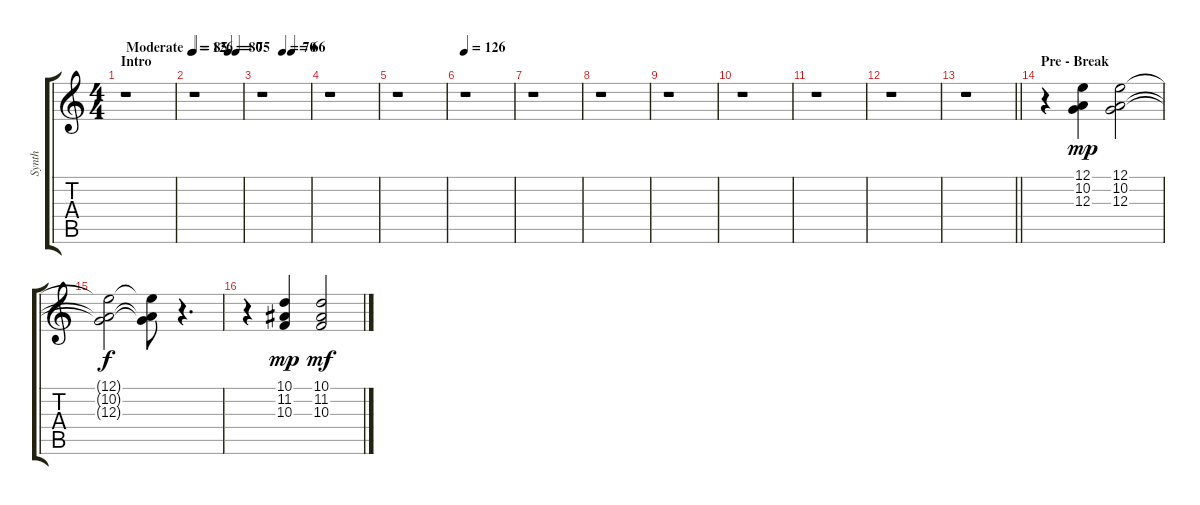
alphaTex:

\track ("Synth" "Synth") {instrument synthstrings1}
\staff {score tabs}
\tuning (E4 B3 G3 D3 A2 E2) {hide}
\ts (4 4)
\section ("" "Intro")
\tempo (126 "Moderate")
\clef g2
\ks c
r.1{dy mp instrument synthstrings1} |
\tempo 85
\tempo (80 0.71875)
\tempo (75 0.875)
r.1 |
\tempo (70 0.4375)
\tempo (66 0.625)
r.1 |
r.1 |
r.1 |
\tempo 126
r.1 |
r.1 |
r.1 |
r.1 |
r.1 |
r.1 |
r.1 |
\barLineRight lightlight
r.1 |
\section ("" "Pre - Break")
r.4 (12.1 10.2 12.3).4 (12.1 10.2 12.3).2 |
(12.1{t} 10.2{t} 12.3{t}).2{dy f} (12.1{t} 10.2{t} 12.3{t}).8 r.4{d} |
r.4 (10.1 11.2 10.3).4{dy mp} (10.1 11.2 10.3).2{dy mf}
